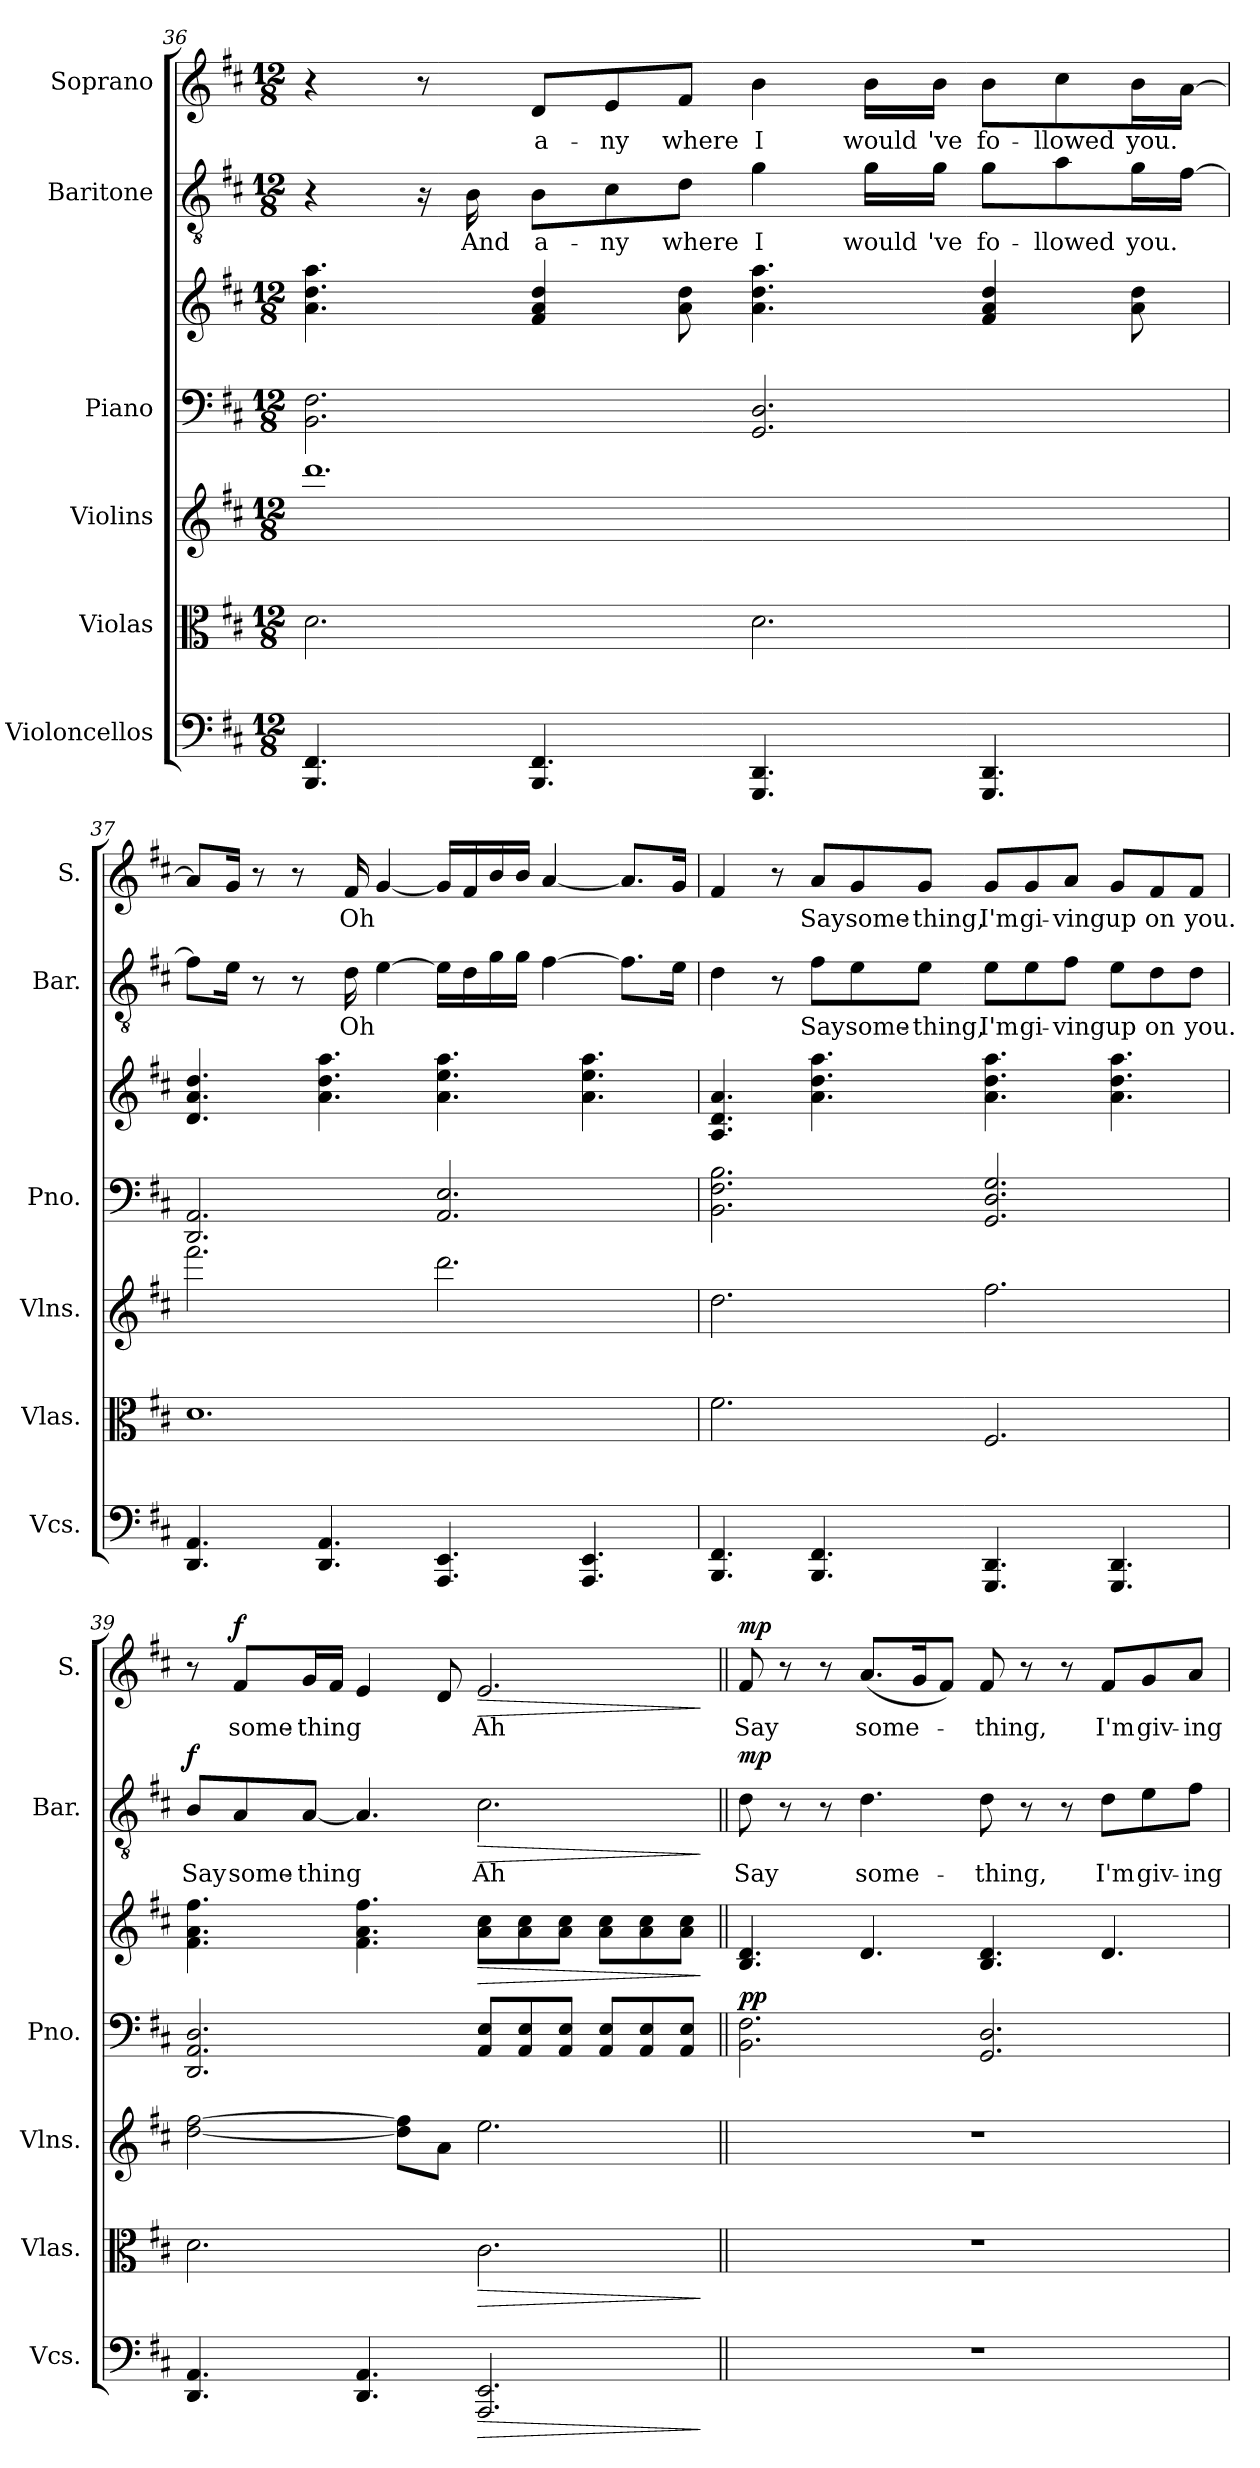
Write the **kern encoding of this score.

**kern	**dynam	**kern	**dynam	**kern	**kern	**kern	**dynam	**kern	**text	**dynam	**kern	**text	**dynam
*part6	*part6	*part5	*part5	*part4	*part3	*part3	*part3	*part2	*part2	*part2	*part1	*part1	*part1
*staff7	*staff7	*staff6	*staff6	*staff5	*staff4	*staff3	*staff3/4	*staff2	*staff2	*staff2	*staff1	*staff1	*staff1
*I"Violoncellos	*	*I"Violas	*	*I"Violins	*I"Piano	*	*	*I"Baritone	*	*	*I"Soprano	*	*
*I'Vcs.	*	*I'Vlas.	*	*I'Vlns.	*I'Pno.	*	*	*I'Bar.	*	*	*I'S.	*	*
!!LO:PB:g=z
*clefF4	*	*clefC3	*	*clefG2	*clefF4	*clefG2	*	*clefGv2	*	*	*clefG2	*	*
*k[f#c#]	*	*k[f#c#]	*	*k[f#c#]	*k[f#c#]	*k[f#c#]	*	*k[f#c#]	*	*	*k[f#c#]	*	*
*M12/8	*	*M12/8	*	*M12/8	*M12/8	*M12/8	*	*M12/8	*	*	*M12/8	*	*
=36	=36	=36	=36	=36	=36	=36	=36	=36	=36	=36	=36	=36	=36
4.BBB/ 4.FF#/	.	2.d\	.	1.ddd	2.BB\ 2.F#\	4.a\ 4.dd\ 4.aa\	.	4r	.	.	4r	.	.
.	.	.	.	.	.	.	.	16r	.	.	8r	.	.
!	!	!	!	!	!	!	!	!	!LO:LY:b	!	!	!	!
.	.	.	.	.	.	.	.	16B\	And	.	.	.	.
!	!	!	!	!	!	!	!	!	!LO:LY:b	!	!	!LO:LY:b	!
4.BBB/ 4.FF#/	.	.	.	.	.	4f#/ 4a/ 4dd/	.	8B\L	a-	.	8d/L	a-	.
!	!	!	!	!	!	!	!	!	!LO:LY:b	!	!	!LO:LY:b	!
.	.	.	.	.	.	.	.	8c#\	-ny	.	8e/	-ny	.
!	!	!	!	!	!	!	!	!	!LO:LY:b	!	!	!LO:LY:b	!
.	.	.	.	.	.	8a\ 8dd\	.	8d\J	where	.	8f#/J	where	.
!	!	!	!	!	!	!	!	!	!LO:LY:b	!	!	!LO:LY:b	!
4.GGG/ 4.DD/	.	2.d\	.	.	2.GG/ 2.D/	4.a\ 4.dd\ 4.aa\	.	4g\	I	.	4b\	I	.
!	!	!	!	!	!	!	!	!	!LO:LY:b	!	!	!LO:LY:b	!
.	.	.	.	.	.	.	.	16g\LL	would	.	16b\LL	would	.
!	!	!	!	!	!	!	!	!	!LO:LY:b	!	!	!LO:LY:b	!
.	.	.	.	.	.	.	.	16g\JJ	've	.	16b\JJ	've	.
!	!	!	!	!	!	!	!	!	!LO:LY:b	!	!	!LO:LY:b	!
4.GGG/ 4.DD/	.	.	.	.	.	4f#/ 4a/ 4dd/	.	8g\L	fo-	.	8b\L	fo-	.
!	!	!	!	!	!	!	!	!	!LO:LY:b	!	!	!LO:LY:b	!
.	.	.	.	.	.	.	.	8a\	-llowed	.	8cc#\	-llowed	.
!	!	!	!	!	!	!	!	!	!LO:LY:b	!	!	!LO:LY:b	!
.	.	.	.	.	.	8a\ 8dd\	.	16g\L	you.	.	16b\L	you.	.
.	.	.	.	.	.	.	.	[16f#\JJ	.	.	[16a\JJ	.	.
=37	=37	=37	=37	=37	=37	=37	=37	=37	=37	=37	=37	=37	=37
4.DD/ 4.AA/	.	1.d	.	2.fff#\	2.DD/ 2.AA/	4.d/ 4.a/ 4.dd/	.	8f#\L]	.	.	8a/L]	.	.
.	.	.	.	.	.	.	.	16e\Jk	.	.	16g/Jk	.	.
.	.	.	.	.	.	.	.	8r	.	.	8r	.	.
.	.	.	.	.	.	.	.	8r	.	.	8r	.	.
4.DD/ 4.AA/	.	.	.	.	.	4.a\ 4.dd\ 4.aa\	.	.	.	.	.	.	.
!	!	!	!	!	!	!	!	!	!LO:LY:b	!	!	!LO:LY:b	!
.	.	.	.	.	.	.	.	16d\	Oh	.	16f#/	Oh	.
.	.	.	.	.	.	.	.	[4e\	.	.	[4g/	.	.
4.AAA/ 4.EE/	.	.	.	2.ddd\	2.AA/ 2.E/	4.a\ 4.ee\ 4.aa\	.	16e\LL]	.	.	16g/LL]	.	.
.	.	.	.	.	.	.	.	16d\	.	.	16f#/	.	.
.	.	.	.	.	.	.	.	16g\	.	.	16b/	.	.
.	.	.	.	.	.	.	.	16g\JJ	.	.	16b/JJ	.	.
.	.	.	.	.	.	.	.	[4f#\	.	.	[4a/	.	.
4.AAA/ 4.EE/	.	.	.	.	.	4.a\ 4.ee\ 4.aa\	.	.	.	.	.	.	.
.	.	.	.	.	.	.	.	8.f#\L]	.	.	8.a/L]	.	.
.	.	.	.	.	.	.	.	16e\Jk	.	.	16g/Jk	.	.
!!LO:PB:g=z
=38	=38	=38	=38	=38	=38	=38	=38	=38	=38	=38	=38	=38	=38
4.BBB/ 4.FF#/	.	2.f#\	.	2.dd\	2.BB\ 2.F#\ 2.B\	4.A/ 4.d/ 4.a/	.	4d\	.	.	4f#/	.	.
.	.	.	.	.	.	.	.	8r	.	.	8r	.	.
!	!	!	!	!	!	!	!	!	!LO:LY:b	!	!	!LO:LY:b	!
4.BBB/ 4.FF#/	.	.	.	.	.	4.a\ 4.dd\ 4.aa\	.	8f#\L	Say	.	8a/L	Say	.
!	!	!	!	!	!	!	!	!	!LO:LY:b	!	!	!LO:LY:b	!
.	.	.	.	.	.	.	.	8e\	some-	.	8g/	some-	.
!	!	!	!	!	!	!	!	!	!LO:LY:b	!	!	!LO:LY:b	!
.	.	.	.	.	.	.	.	8e\J	-thing,	.	8g/J	-thing,	.
!	!	!	!	!	!	!	!	!	!LO:LY:b	!	!	!LO:LY:b	!
4.GGG/ 4.DD/	.	2.F#/	.	2.ff#\	2.GG/ 2.D/ 2.G/	4.a\ 4.dd\ 4.aa\	.	8e\L	I'm	.	8g/L	I'm	.
!	!	!	!	!	!	!	!	!	!LO:LY:b	!	!	!LO:LY:b	!
.	.	.	.	.	.	.	.	8e\	gi-	.	8g/	gi-	.
!	!	!	!	!	!	!	!	!	!LO:LY:b	!	!	!LO:LY:b	!
.	.	.	.	.	.	.	.	8f#\J	-ving	.	8a/J	-ving	.
!	!	!	!	!	!	!	!	!	!LO:LY:b	!	!	!LO:LY:b	!
4.GGG/ 4.DD/	.	.	.	.	.	4.a\ 4.dd\ 4.aa\	.	8e\L	up	.	8g/L	up	.
!	!	!	!	!	!	!	!	!	!LO:LY:b	!	!	!LO:LY:b	!
.	.	.	.	.	.	.	.	8d\	on	.	8f#/	on	.
!	!	!	!	!	!	!	!	!	!LO:LY:b	!	!	!LO:LY:b	!
.	.	.	.	.	.	.	.	8d\J	you.	.	8f#/J	you.	.
=39	=39	=39	=39	=39	=39	=39	=39	=39	=39	=39	=39	=39	=39
!	!	!	!	!	!	!	!	!	!LO:LY:b	!LO:DY:a	!	!	!
4.DD/ 4.AA/	.	2.d\	.	[2dd\ [2ff#\	2.DD/ 2.AA/ 2.D/	4.f#\ 4.a\ 4.ff#\	.	8B/L	Say	f	8r	.	.
!	!	!	!	!	!	!	!	!	!LO:LY:b	!	!	!LO:LY:b	!LO:DY:a
.	.	.	.	.	.	.	.	8A/	some-	.	8f#/L	some-	f
!	!	!	!	!	!	!	!	!	!LO:LY:b	!	!	!LO:LY:b	!
.	.	.	.	.	.	.	.	[8A/J	-thing	.	16g/L	-thing	.
.	.	.	.	.	.	.	.	.	.	.	16f#/JJ	.	.
4.DD/ 4.AA/	.	.	.	.	.	4.f#\ 4.a\ 4.ff#\	.	4.A/]	.	.	4e/	.	.
.	.	.	.	8dd\] 8ff#\]L	.	.	.	.	.	.	.	.	.
.	.	.	.	8a\J	.	.	.	.	.	.	8d/	.	.
!	!LO:HP:b	!	!LO:HP:b	!	!	!	!LO:HP:b	!	!LO:LY:b	!LO:HP:b	!	!LO:LY:b	!LO:HP:b
2.AAA/ 2.EE/	>	2.c#\	>	2.ee\	8AA/ 8E/L	8a\ 8cc#\L	>	2.c#\	Ah	>	2.e/	Ah	>
.	.	.	.	.	8AA/ 8E/	8a\ 8cc#\	.	.	.	.	.	.	.
.	.	.	.	.	8AA/ 8E/J	8a\ 8cc#\J	.	.	.	.	.	.	.
.	.	.	.	.	8AA/ 8E/L	8a\ 8cc#\L	.	.	.	.	.	.	.
.	.	.	.	.	8AA/ 8E/	8a\ 8cc#\	.	.	.	.	.	.	.
.	.	.	.	.	8AA/ 8E/J	8a\ 8cc#\J	.	.	.	.	.	.	.
.	]	.	]	.	.	.	]	.	.	]	.	.	]
!!LO:PB:g=z
=40||	=40||	=40||	=40||	=40||	=40||	=40||	=40||	=40||	=40||	=40||	=40||	=40||	=40||
!	!	!	!	!	!	!	!LO:DY:a=2	!	!LO:LY:b	!	!	!LO:LY:b	!
!	!	!	!	!	!	!	!LO:DY:n=1:a	!	!	!LO:DY:a	!	!	!LO:DY:a
1.r	.	1.r	.	1.r	2.BB\ 2.F#\	4.B/ 4.d/	p p	8d\	Say	mp	8f#/	Say	mp
.	.	.	.	.	.	.	.	8r	.	.	8r	.	.
.	.	.	.	.	.	.	.	8r	.	.	8r	.	.
!	!	!	!	!	!	!	!	!	!LO:LY:b	!	!	!LO:LY:b	!
.	.	.	.	.	.	4.d/	.	4.d\	some-	.	(8.a/L	some-	.
.	.	.	.	.	.	.	.	.	.	.	16g/K	.	.
.	.	.	.	.	.	.	.	.	.	.	8f#/J)	.	.
!	!	!	!	!	!	!	!	!	!LO:LY:b	!	!	!LO:LY:b	!
.	.	.	.	.	2.GG/ 2.D/	4.B/ 4.d/	.	8d\	-thing,	.	8f#/	-thing,	.
.	.	.	.	.	.	.	.	8r	.	.	8r	.	.
.	.	.	.	.	.	.	.	8r	.	.	8r	.	.
!	!	!	!	!	!	!	!	!	!LO:LY:b	!	!	!LO:LY:b	!
.	.	.	.	.	.	4.d/	.	8d\L	I'm	.	8f#/L	I'm	.
!	!	!	!	!	!	!	!	!	!LO:LY:b	!	!	!LO:LY:b	!
.	.	.	.	.	.	.	.	8e\	giv-	.	8g/	giv-	.
!	!	!	!	!	!	!	!	!	!LO:LY:b	!	!	!LO:LY:b	!
.	.	.	.	.	.	.	.	8f#\J	-ing	.	8a/J	-ing	.
=	=	=	=	=	=	=	=	=	=	=	=	=	=
*-	*-	*-	*-	*-	*-	*-	*-	*-	*-	*-	*-	*-	*-
